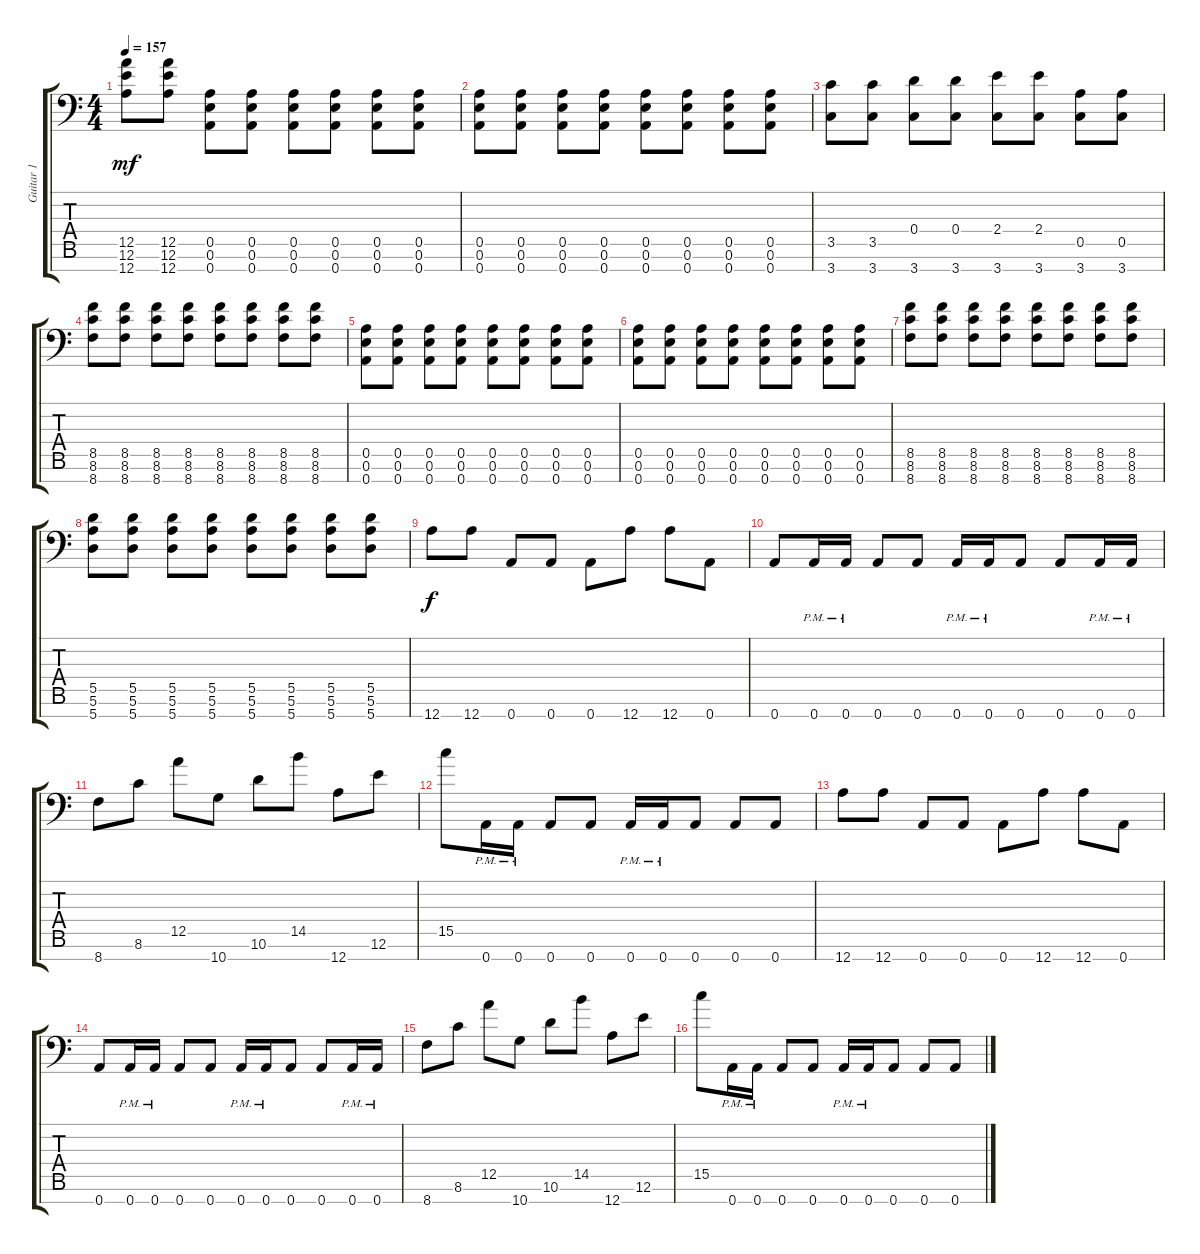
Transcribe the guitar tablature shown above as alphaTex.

\track ("Guitar 1" "Guitar 1") {instrument distortionguitar}
\staff {score tabs}
\tuning (E4 B3 G3 D3 A2 E2 A1) {hide}
\ts (4 4)
\tempo 157
\clef f4
\ks c
(12.5 12.6 12.7).8{dy mf} (12.5 12.6 12.7).8 (0.5 0.6 0.7).8 (0.5 0.6 0.7).8 (0.5 0.6 0.7).8 (0.5 0.6 0.7).8 (0.5 0.6 0.7).8 (0.5 0.6 0.7).8 |
(0.5 0.6 0.7).8 (0.5 0.6 0.7).8 (0.5 0.6 0.7).8 (0.5 0.6 0.7).8 (0.5 0.6 0.7).8 (0.5 0.6 0.7).8 (0.5 0.6 0.7).8 (0.5 0.6 0.7).8 |
(3.5 3.7).8 (3.5 3.7).8 (0.4 3.7).8 (0.4 3.7).8 (2.4 3.7).8 (2.4 3.7).8 (0.5 3.7).8 (0.5 3.7).8 |
(8.5 8.6 8.7).8 (8.5 8.6 8.7).8 (8.5 8.6 8.7).8 (8.5 8.6 8.7).8 (8.5 8.6 8.7).8 (8.5 8.6 8.7).8 (8.5 8.6 8.7).8 (8.5 8.6 8.7).8 |
(0.5 0.6 0.7).8 (0.5 0.6 0.7).8 (0.5 0.6 0.7).8 (0.5 0.6 0.7).8 (0.5 0.6 0.7).8 (0.5 0.6 0.7).8 (0.5 0.6 0.7).8 (0.5 0.6 0.7).8 |
(0.5 0.6 0.7).8 (0.5 0.6 0.7).8 (0.5 0.6 0.7).8 (0.5 0.6 0.7).8 (0.5 0.6 0.7).8 (0.5 0.6 0.7).8 (0.5 0.6 0.7).8 (0.5 0.6 0.7).8 |
(8.5 8.6 8.7).8 (8.5 8.6 8.7).8 (8.5 8.6 8.7).8 (8.5 8.6 8.7).8 (8.5 8.6 8.7).8 (8.5 8.6 8.7).8 (8.5 8.6 8.7).8 (8.5 8.6 8.7).8 |
(5.5 5.6 5.7).8 (5.5 5.6 5.7).8 (5.5 5.6 5.7).8 (5.5 5.6 5.7).8 (5.5 5.6 5.7).8 (5.5 5.6 5.7).8 (5.5 5.6 5.7).8 (5.5 5.6 5.7).8 |
12.7.8{dy f} 12.7.8 0.7.8 0.7.8 0.7.8 12.7.8 12.7.8 0.7.8 |
0.7.8 0.7{pm}.16 0.7{pm}.16 0.7.8 0.7.8 0.7{pm}.16 0.7{pm}.16 0.7.8 0.7.8 0.7{pm}.16 0.7{pm}.16 |
8.7.8 8.6.8 12.5.8 10.7.8 10.6.8 14.5.8 12.7.8 12.6.8 |
15.5.8 0.7{pm}.16 0.7{pm}.16 0.7.8 0.7.8 0.7{pm}.16 0.7{pm}.16 0.7.8 0.7.8 0.7.8 |
12.7.8 12.7.8 0.7.8 0.7.8 0.7.8 12.7.8 12.7.8 0.7.8 |
0.7.8 0.7{pm}.16 0.7{pm}.16 0.7.8 0.7.8 0.7{pm}.16 0.7{pm}.16 0.7.8 0.7.8 0.7{pm}.16 0.7{pm}.16 |
8.7.8 8.6.8 12.5.8 10.7.8 10.6.8 14.5.8 12.7.8 12.6.8 |
15.5.8 0.7{pm}.16 0.7{pm}.16 0.7.8 0.7.8 0.7{pm}.16 0.7{pm}.16 0.7.8 0.7.8 0.7.8
